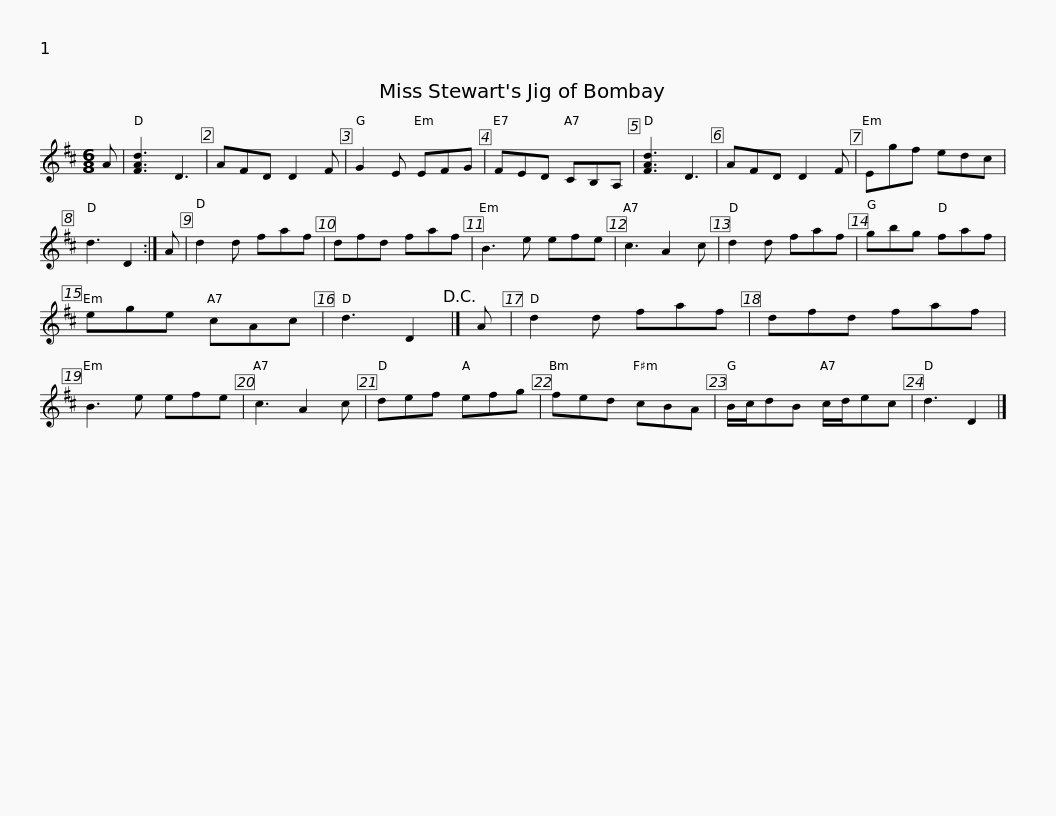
X:1
L:1/8
M:6/8
I:linebreak $
K:D
V:1 treble
V:1
 A | [FAd]3 D3 | AFD D2 F | G2 E EFG | FED CB,A, | %5
 [FAd]3 D3 | AFD D2 F | Egf edc | d3 D2 :|$ A | %10
 d2 d faf | dfd faf | B3 e efe | c3 A2 c | d2 d faf | %15
 gbg faf | ege cAc | d3 D2!D.C.! |]$ A | d2 d faf | %20
 dfd faf | B3 e efe | c3 A2 c | def efg | fed cBA | %25
 B/c/dB c/d/ec |$ d3 D2 |] %27
